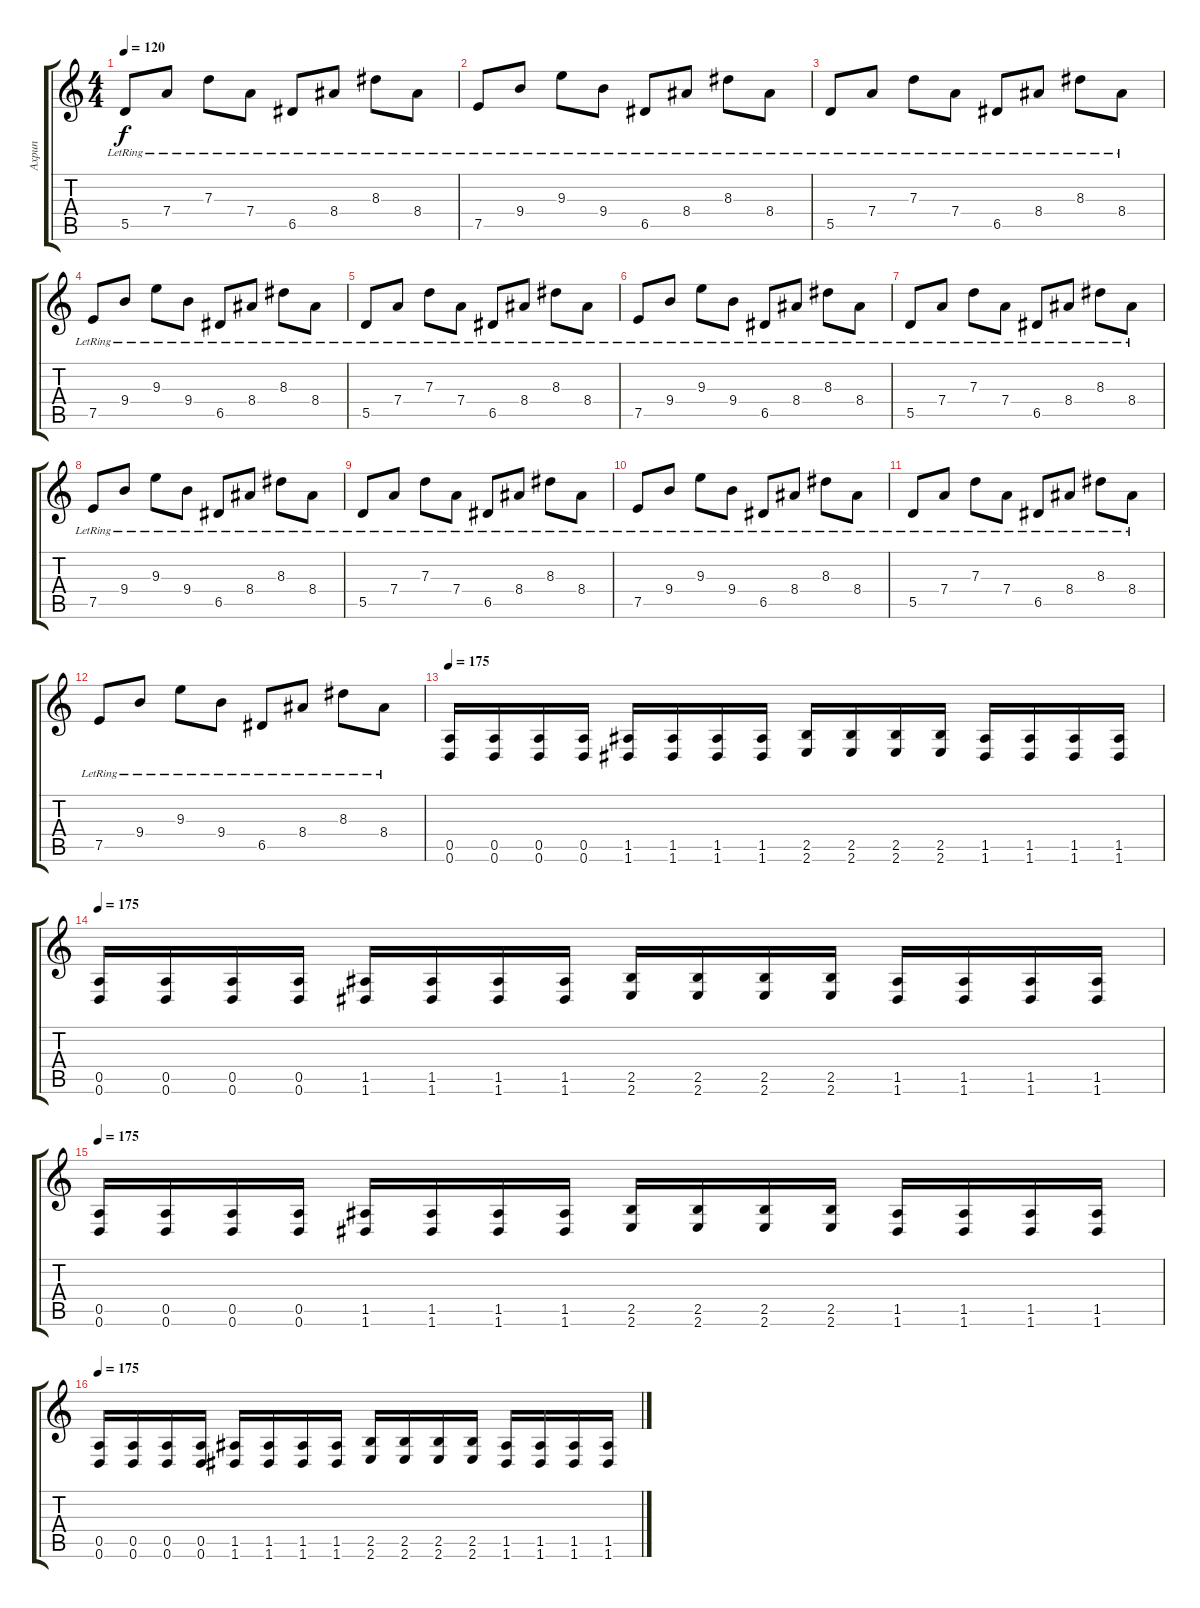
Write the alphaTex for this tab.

\track ("Ахрип" "Ахрип") {instrument electricguitarclean}
\staff {score tabs}
\tuning (E4 B3 G3 D3 A2 D2) {hide}
\ts (4 4)
\tempo 120
\clef g2
\ks c
5.5{lr}.8{dy f} 7.4{lr}.8 7.3{lr}.8 7.4{lr}.8 6.5{lr}.8 8.4{lr}.8 8.3{lr}.8 8.4{lr}.8 |
7.5{lr}.8 9.4{lr}.8 9.3{lr}.8 9.4{lr}.8 6.5{lr}.8 8.4{lr}.8 8.3{lr}.8 8.4{lr}.8 |
5.5{lr}.8 7.4{lr}.8 7.3{lr}.8 7.4{lr}.8 6.5{lr}.8 8.4{lr}.8 8.3{lr}.8 8.4{lr}.8 |
7.5{lr}.8 9.4{lr}.8 9.3{lr}.8 9.4{lr}.8 6.5{lr}.8 8.4{lr}.8 8.3{lr}.8 8.4{lr}.8 |
5.5{lr}.8 7.4{lr}.8 7.3{lr}.8 7.4{lr}.8 6.5{lr}.8 8.4{lr}.8 8.3{lr}.8 8.4{lr}.8 |
7.5{lr}.8 9.4{lr}.8 9.3{lr}.8 9.4{lr}.8 6.5{lr}.8 8.4{lr}.8 8.3{lr}.8 8.4{lr}.8 |
5.5{lr}.8 7.4{lr}.8 7.3{lr}.8 7.4{lr}.8 6.5{lr}.8 8.4{lr}.8 8.3{lr}.8 8.4{lr}.8 |
7.5{lr}.8 9.4{lr}.8 9.3{lr}.8 9.4{lr}.8 6.5{lr}.8 8.4{lr}.8 8.3{lr}.8 8.4{lr}.8 |
5.5{lr}.8 7.4{lr}.8 7.3{lr}.8 7.4{lr}.8 6.5{lr}.8 8.4{lr}.8 8.3{lr}.8 8.4{lr}.8 |
7.5{lr}.8 9.4{lr}.8 9.3{lr}.8 9.4{lr}.8 6.5{lr}.8 8.4{lr}.8 8.3{lr}.8 8.4{lr}.8 |
5.5{lr}.8 7.4{lr}.8 7.3{lr}.8 7.4{lr}.8 6.5{lr}.8 8.4{lr}.8 8.3{lr}.8 8.4{lr}.8 |
7.5{lr}.8 9.4{lr}.8 9.3{lr}.8 9.4{lr}.8 6.5{lr}.8 8.4{lr}.8 8.3{lr}.8 8.4{lr}.8 |
\tempo 175
(0.5 0.6).16{instrument distortionguitar} (0.5 0.6).16 (0.5 0.6).16 (0.5 0.6).16 (1.5 1.6).16 (1.5 1.6).16 (1.5 1.6).16 (1.5 1.6).16 (2.5 2.6).16 (2.5 2.6).16 (2.5 2.6).16 (2.5 2.6).16 (1.5 1.6).16 (1.5 1.6).16 (1.5 1.6).16 (1.5 1.6).16 |
\tempo 175
(0.5 0.6).16{instrument distortionguitar} (0.5 0.6).16 (0.5 0.6).16 (0.5 0.6).16 (1.5 1.6).16 (1.5 1.6).16 (1.5 1.6).16 (1.5 1.6).16 (2.5 2.6).16 (2.5 2.6).16 (2.5 2.6).16 (2.5 2.6).16 (1.5 1.6).16 (1.5 1.6).16 (1.5 1.6).16 (1.5 1.6).16 |
\tempo 175
(0.5 0.6).16{instrument distortionguitar} (0.5 0.6).16 (0.5 0.6).16 (0.5 0.6).16 (1.5 1.6).16 (1.5 1.6).16 (1.5 1.6).16 (1.5 1.6).16 (2.5 2.6).16 (2.5 2.6).16 (2.5 2.6).16 (2.5 2.6).16 (1.5 1.6).16 (1.5 1.6).16 (1.5 1.6).16 (1.5 1.6).16 |
\tempo 175
(0.5 0.6).16{instrument distortionguitar} (0.5 0.6).16 (0.5 0.6).16 (0.5 0.6).16 (1.5 1.6).16 (1.5 1.6).16 (1.5 1.6).16 (1.5 1.6).16 (2.5 2.6).16 (2.5 2.6).16 (2.5 2.6).16 (2.5 2.6).16 (1.5 1.6).16 (1.5 1.6).16 (1.5 1.6).16 (1.5 1.6).16
